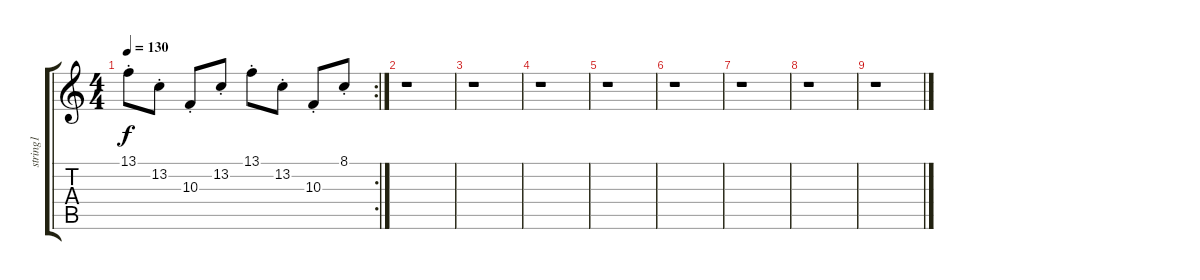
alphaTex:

\track ("string1" "string1") {instrument stringensemble1}
\staff {score tabs}
\tuning (E4 B3 G3 D3 A2 E2) {hide}
\rc 2
\ts (4 4)
\tempo 130
\clef g2
\ks c
13.1{st}.8{dy f} 13.2{st}.8 10.3{st}.8 13.2{st}.8 13.1{st}.8 13.2{st}.8 10.3{st}.8 8.1{st}.8 |
r.1 |
r.1 |
r.1 |
r.1 |
r.1 |
r.1 |
r.1 |
r.1
